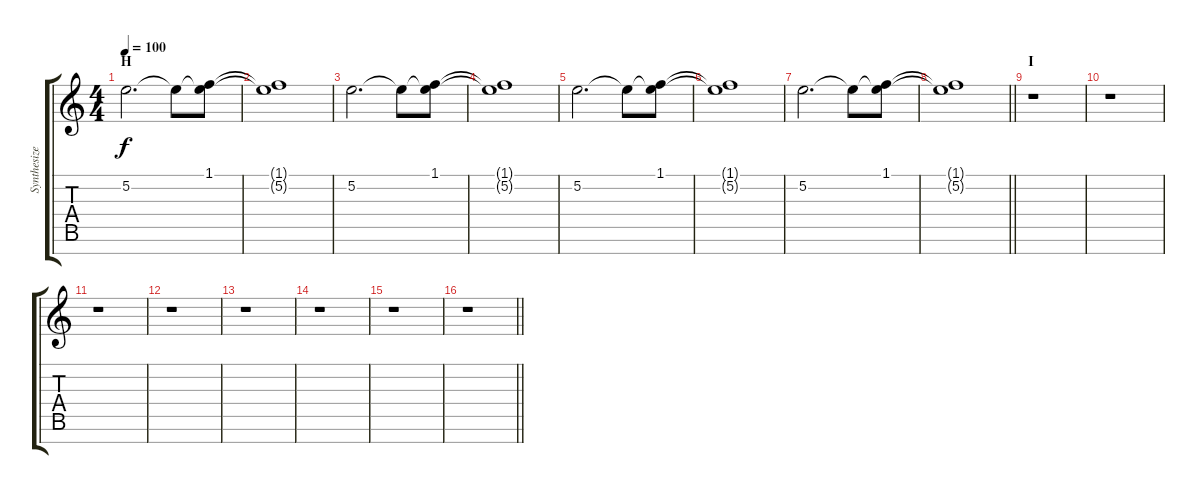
\track ("Synthesizer" "Synthesize") {instrument lead2sawtooth}
\staff {score tabs}
\tuning (E5 B4 G4 D4 A3 E3 B2) {hide}
\ts (4 4)
\section ("" "H")
\tempo 100
\clef g2
\ks c
5.2.2{d dy f} 5.2{t}.8 (1.1 5.2{t}).8 |
(1.1{t} 5.2{t}).1 |
5.2.2{d} 5.2{t}.8 (1.1 5.2{t}).8 |
(1.1{t} 5.2{t}).1 |
5.2.2{d} 5.2{t}.8 (1.1 5.2{t}).8 |
(1.1{t} 5.2{t}).1 |
5.2.2{d} 5.2{t}.8 (1.1 5.2{t}).8 |
\barLineRight lightlight
(1.1{t} 5.2{t}).1 |
\section ("" "I")
r.1 |
r.1 |
r.1 |
r.1 |
r.1 |
r.1 |
r.1 |
\barLineRight lightlight
r.1
